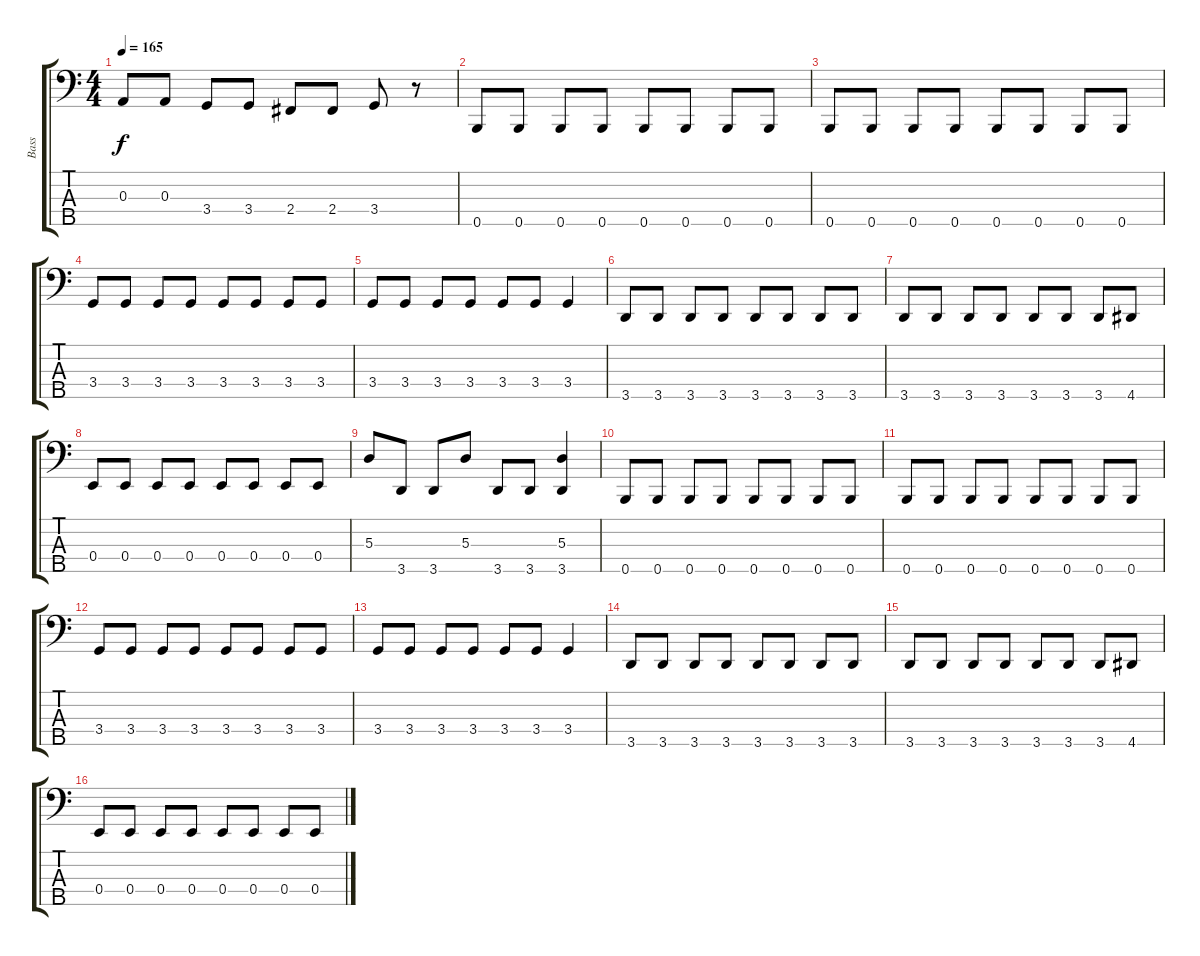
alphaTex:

\track ("Bass " "Bass ") {instrument electricbasspick}
\staff {score tabs}
\tuning (G2 D2 A1 E1 B0) {hide}
\ts (4 4)
\tempo 165
\clef f4
\ks c
0.3.8{dy f} 0.3.8 3.4.8 3.4.8 2.4.8 2.4.8 3.4.8 r.8 |
0.5.8 0.5.8 0.5.8 0.5.8 0.5.8 0.5.8 0.5.8 0.5.8 |
0.5.8 0.5.8 0.5.8 0.5.8 0.5.8 0.5.8 0.5.8 0.5.8 |
3.4.8 3.4.8 3.4.8 3.4.8 3.4.8 3.4.8 3.4.8 3.4.8 |
3.4.8 3.4.8 3.4.8 3.4.8 3.4.8 3.4.8 3.4.4 |
3.5.8 3.5.8 3.5.8 3.5.8 3.5.8 3.5.8 3.5.8 3.5.8 |
3.5.8 3.5.8 3.5.8 3.5.8 3.5.8 3.5.8 3.5.8 4.5.8 |
0.4.8 0.4.8 0.4.8 0.4.8 0.4.8 0.4.8 0.4.8 0.4.8 |
5.3.8 3.5.8 3.5.8 5.3.8 3.5.8 3.5.8 (5.3 3.5).4 |
0.5.8 0.5.8 0.5.8 0.5.8 0.5.8 0.5.8 0.5.8 0.5.8 |
0.5.8 0.5.8 0.5.8 0.5.8 0.5.8 0.5.8 0.5.8 0.5.8 |
3.4.8 3.4.8 3.4.8 3.4.8 3.4.8 3.4.8 3.4.8 3.4.8 |
3.4.8 3.4.8 3.4.8 3.4.8 3.4.8 3.4.8 3.4.4 |
3.5.8 3.5.8 3.5.8 3.5.8 3.5.8 3.5.8 3.5.8 3.5.8 |
3.5.8 3.5.8 3.5.8 3.5.8 3.5.8 3.5.8 3.5.8 4.5.8 |
0.4.8 0.4.8 0.4.8 0.4.8 0.4.8 0.4.8 0.4.8 0.4.8
